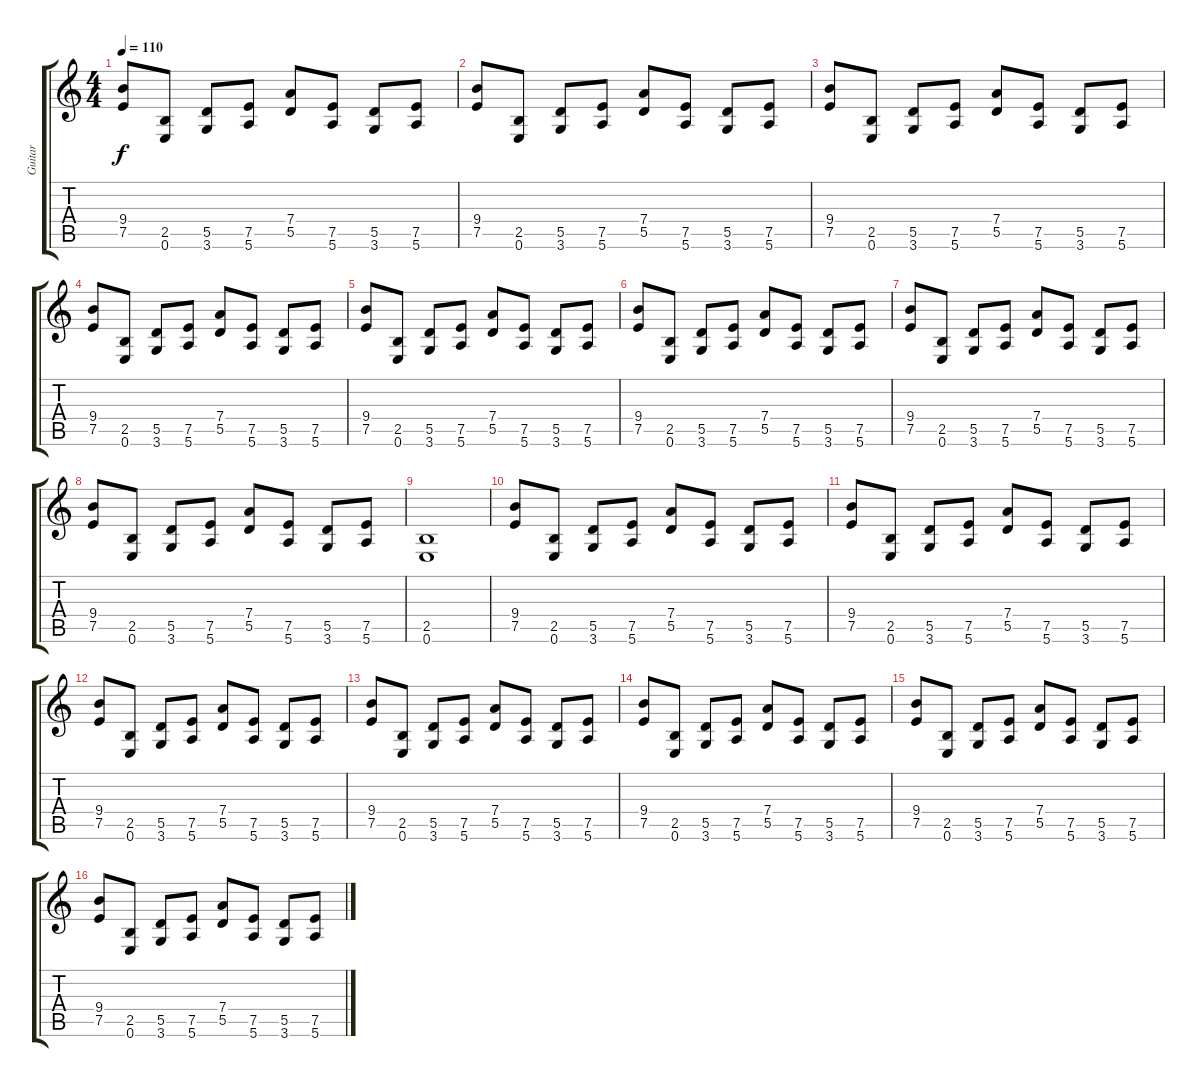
\track ("Guitar" "Guitar") {instrument distortionguitar}
\staff {score tabs}
\tuning (E4 B3 G3 D3 A2 E2) {hide}
\ts (4 4)
\tempo 110
\clef g2
\ks c
(9.4 7.5).8{dy f instrument electricguitarmuted} (2.5 0.6).8 (5.5 3.6).8 (7.5 5.6).8 (7.4 5.5).8 (7.5 5.6).8 (5.5 3.6).8 (7.5 5.6).8 |
(9.4 7.5).8{instrument electricguitarmuted} (2.5 0.6).8 (5.5 3.6).8 (7.5 5.6).8 (7.4 5.5).8 (7.5 5.6).8 (5.5 3.6).8 (7.5 5.6).8 |
(9.4 7.5).8{instrument electricguitarmuted} (2.5 0.6).8 (5.5 3.6).8 (7.5 5.6).8 (7.4 5.5).8 (7.5 5.6).8 (5.5 3.6).8 (7.5 5.6).8 |
(9.4 7.5).8{instrument electricguitarmuted} (2.5 0.6).8 (5.5 3.6).8 (7.5 5.6).8 (7.4 5.5).8 (7.5 5.6).8 (5.5 3.6).8 (7.5 5.6).8 |
(9.4 7.5).8{instrument electricguitarmuted} (2.5 0.6).8 (5.5 3.6).8 (7.5 5.6).8 (7.4 5.5).8 (7.5 5.6).8 (5.5 3.6).8 (7.5 5.6).8 |
(9.4 7.5).8{instrument electricguitarmuted} (2.5 0.6).8 (5.5 3.6).8 (7.5 5.6).8 (7.4 5.5).8 (7.5 5.6).8 (5.5 3.6).8 (7.5 5.6).8 |
(9.4 7.5).8{instrument electricguitarmuted} (2.5 0.6).8 (5.5 3.6).8 (7.5 5.6).8 (7.4 5.5).8 (7.5 5.6).8 (5.5 3.6).8 (7.5 5.6).8 |
(9.4 7.5).8{instrument electricguitarmuted} (2.5 0.6).8 (5.5 3.6).8{volume 6 instrument distortionguitar} (7.5 5.6).8{volume 10} (7.4 5.5).8{volume 13 instrument distortionguitar} (7.5 5.6).8 (5.5 3.6).8 (7.5 5.6).8 |
(2.5 0.6).1 |
(9.4 7.5).8 (2.5 0.6).8 (5.5 3.6).8 (7.5 5.6).8 (7.4 5.5).8 (7.5 5.6).8 (5.5 3.6).8 (7.5 5.6).8 |
(9.4 7.5).8 (2.5 0.6).8 (5.5 3.6).8 (7.5 5.6).8 (7.4 5.5).8 (7.5 5.6).8 (5.5 3.6).8 (7.5 5.6).8 |
(9.4 7.5).8 (2.5 0.6).8 (5.5 3.6).8 (7.5 5.6).8 (7.4 5.5).8 (7.5 5.6).8 (5.5 3.6).8 (7.5 5.6).8 |
(9.4 7.5).8 (2.5 0.6).8 (5.5 3.6).8 (7.5 5.6).8 (7.4 5.5).8 (7.5 5.6).8 (5.5 3.6).8 (7.5 5.6).8 |
(9.4 7.5).8 (2.5 0.6).8 (5.5 3.6).8 (7.5 5.6).8 (7.4 5.5).8 (7.5 5.6).8 (5.5 3.6).8 (7.5 5.6).8 |
(9.4 7.5).8 (2.5 0.6).8 (5.5 3.6).8 (7.5 5.6).8 (7.4 5.5).8 (7.5 5.6).8 (5.5 3.6).8 (7.5 5.6).8 |
(9.4 7.5).8 (2.5 0.6).8 (5.5 3.6).8 (7.5 5.6).8 (7.4 5.5).8 (7.5 5.6).8 (5.5 3.6).8 (7.5 5.6).8
